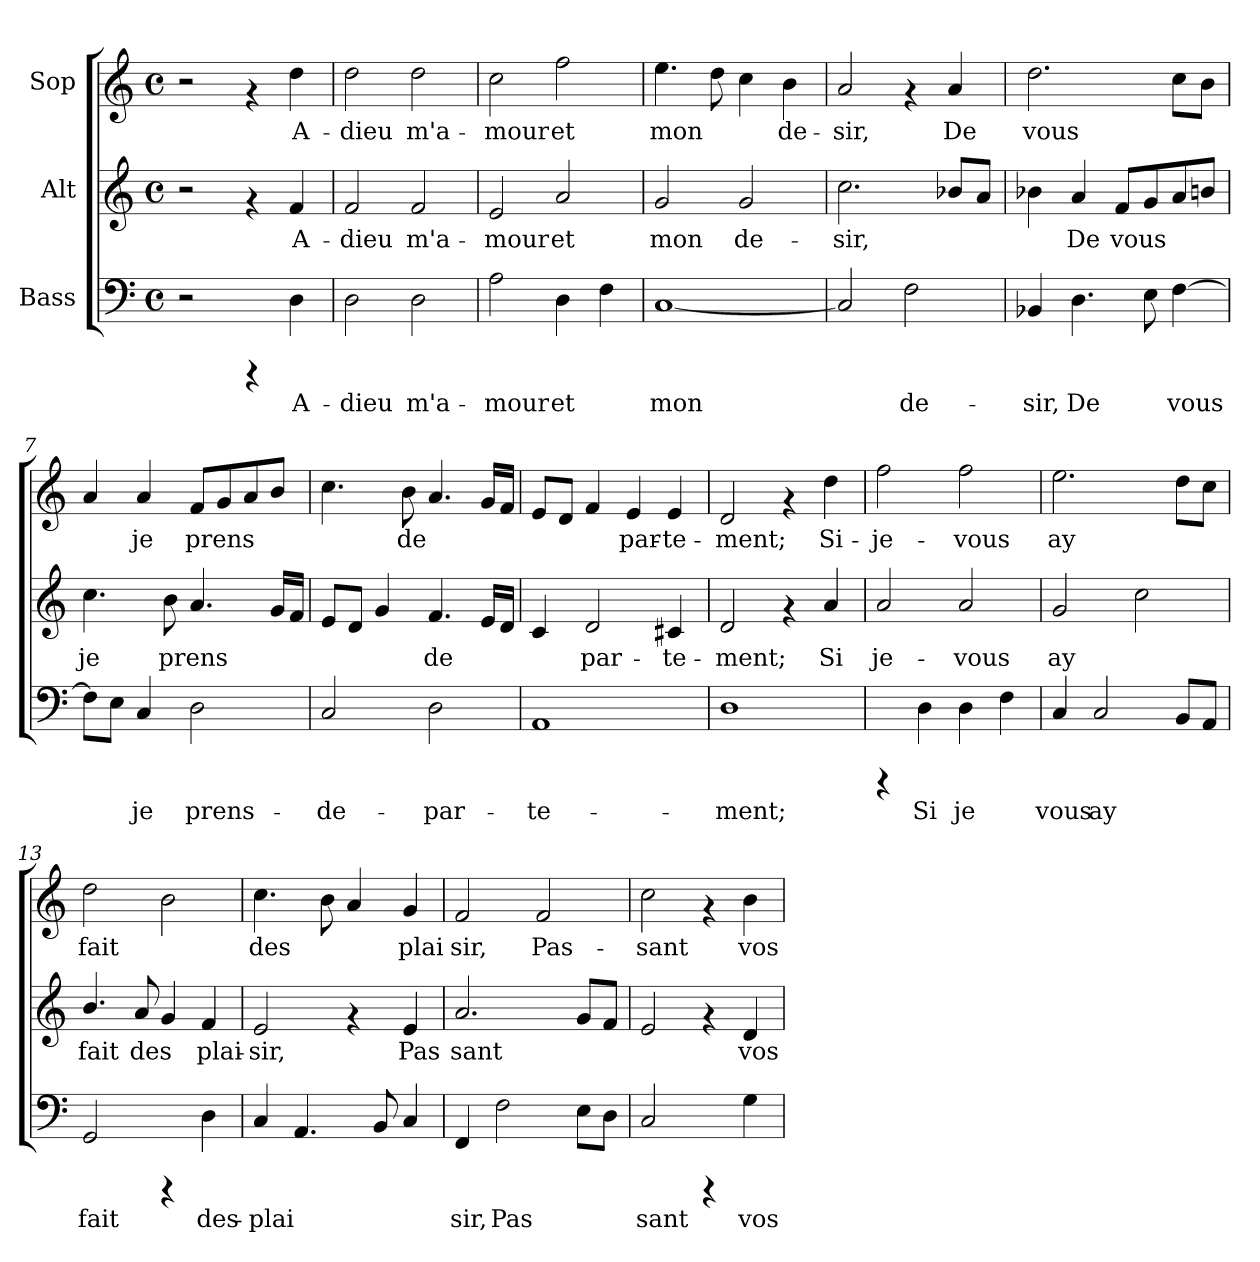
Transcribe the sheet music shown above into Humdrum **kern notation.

**kern	**text	**kern	**text	**kern	**text
*part3	*part3	*part2	*part2	*part1	*part1
*staff3	*staff3	*staff2	*staff2	*staff1	*staff1
*I"Bass	*	*I"Alt	*	*I"Sop	*
!!LO:PB:g=z
*stria5	*	*stria5	*	*stria5	*
*clefF4	*	*clefG2	*	*clefG2	*
*k[]	*	*k[]	*	*k[]	*
*C:	*	*C:	*	*C:	*
*M4/4	*	*M4/4	*	*M4/4	*
*met(c)	*	*met(c)	*	*met(c)	*
=1	=1	=1	=1	=1	=1
2r	.	2r	.	2r	.
4rCCC	.	4rf	.	4rf	.
!	!LO:LY:b:cj	!	!LO:LY:b:cj	!	!LO:LY:b:cj
4D\	A-	4f/	A-	4dd\	A-
=2	=2	=2	=2	=2	=2
!	!LO:LY:b:cj	!	!LO:LY:b:cj	!	!LO:LY:b:cj
2D\	-dieu	2f/	-dieu	2dd\	-dieu
!	!LO:LY:b:cj	!	!LO:LY:b:cj	!	!LO:LY:b:cj
2D\	m'a-	2f/	m'a-	2dd\	m'a-
=3	=3	=3	=3	=3	=3
!	!LO:LY:b:cj	!	!LO:LY:b:cj	!	!LO:LY:b:cj
2A\	-mour	2e/	-mour	2cc\	-mour
!	!LO:LY:b:cj	!	!LO:LY:b:cj	!	!LO:LY:b:cj
4D\	et-	2a/	et	2ff\	et
!	!LO:LY:b:cj	!	!	!	!
4F\	--	.	.	.	.
=4	=4	=4	=4	=4	=4
!	!LO:LY:b:cj	!	!LO:LY:b:cj	!	!LO:LY:b:cj
[<1C	-mon	2g/	mon	4.ee\	mon-
!	!	!	!	!	!LO:LY:b:cj
.	.	.	.	8dd\	--
!	!	!	!LO:LY:b:cj	!	!LO:LY:b:cj
.	.	2g/	de-	4cc\	--
!	!	!	!	!	!LO:LY:b:cj
.	.	.	.	4b\	-de-
=5	=5	=5	=5	=5	=5
!	!LO:LY:b:cj	!	!LO:LY:b:cj	!	!LO:LY:b:cj
2C/]	.	2.cc\	-sir,-	2a/	-sir,
!	!LO:LY:b:cj	!	!	!	!
2F\	de-	.	.	4rf	.
!	!	!	!LO:LY:b:cj	!	!LO:LY:b:cj
.	.	8b-X/L	--	4a/	De
!	!	!	!LO:LY:b:cj	!	!
.	.	8a/J	--	.	.
!!LO:LB:g=z
=6	=6	=6	=6	=6	=6
!	!LO:LY:b:cj	!	!LO:LY:b:cj	!	!LO:LY:b:cj
4BB-X/	-sir,	4b-X\	--	2.dd\	vous-
!	!LO:LY:b:cj	!	!LO:LY:b:cj	!	!
4.D\	De	4a/	-De	.	.
!	!	!	!LO:LY:b:cj	!	!
.	.	8f/L	vous-	.	.
!	!LO:LY:b:cj	!	!LO:LY:b:cj	!	!
8E\	.	8g/	--	.	.
!	!LO:LY:b:cj	!	!LO:LY:b:cj	!	!LO:LY:b:cj
[>4F\	vous-	8a/	--	8cc\L	--
!	!	!	!LO:LY:b:cj	!	!LO:LY:b:cj
.	.	8bn/J	--	8b\J	--
=7	=7	=7	=7	=7	=7
!	!LO:LY:b:cj	!	!LO:LY:b:cj	!	!LO:LY:b:cj
8F\L]	--	4.cc\	-je	4a/	--
!	!LO:LY:b:cj	!	!	!	!
8E\J	--	.	.	.	.
!	!LO:LY:b:cj	!	!	!	!LO:LY:b:cj
4C/	-je	.	.	4a/	-je
!	!	!	!LO:LY:b:cj	!	!
.	.	8b\	prens-	.	.
!	!LO:LY:b:cj	!	!LO:LY:b:cj	!	!LO:LY:b:cj
2D\	prens-	4.a/	--	8f/L	prens-
!	!	!	!	!	!LO:LY:b:cj
.	.	.	.	8g/	--
!	!	!	!	!	!LO:LY:b:cj
.	.	.	.	8a/	--
!	!	!	!LO:LY:b:cj	!	!LO:LY:b:cj
.	.	16g/L	--	8b/J	--
!	!	!	!LO:LY:b:cj	!	!
.	.	16f/J	--	.	.
=8	=8	=8	=8	=8	=8
!	!LO:LY:b:cj	!	!LO:LY:b:cj	!	!LO:LY:b:cj
2C/	-de-	8e/L	--	4.cc\	--
!	!	!	!LO:LY:b:cj	!	!
.	.	8d/J	--	.	.
!	!	!	!LO:LY:b:cj	!	!
.	.	4g/	--	.	.
!	!	!	!	!	!LO:LY:b:cj
.	.	.	.	8b\	-de-
!	!LO:LY:b:cj	!	!LO:LY:b:cj	!	!LO:LY:b:cj
2D\	-par-	4.f/	-de-	4.a/	--
!	!	!	!LO:LY:b:cj	!	!LO:LY:b:cj
.	.	16e/L	--	16g/L	--
!	!	!	!LO:LY:b:cj	!	!LO:LY:b:cj
.	.	16d/J	--	16f/J	--
=9	=9	=9	=9	=9	=9
!	!LO:LY:b:cj	!	!LO:LY:b:cj	!	!LO:LY:b:cj
1AA	-te-	4c/	--	8e/L	--
!	!	!	!	!	!LO:LY:b:cj
.	.	.	.	8d/J	--
!	!	!	!LO:LY:b:cj	!	!LO:LY:b:cj
.	.	2d/	-par-	4f/	--
!	!	!	!	!	!LO:LY:b:cj
.	.	.	.	4e/	-par-
!	!	!	!LO:LY:b:cj	!	!LO:LY:b:cj
.	.	4c#X/	-te-	4e/	-te-
!!LO:LB:g=z
=10	=10	=10	=10	=10	=10
!	!LO:LY:b:cj	!	!LO:LY:b:cj	!	!LO:LY:b:cj
1D	-ment;	2d/	-ment;	2d/	-ment;
.	.	4rf	.	4rf	.
!	!	!	!LO:LY:b:cj	!	!LO:LY:b:cj
.	.	4a/	Si	4dd\	Si-
=11	=11	=11	=11	=11	=11
!	!	!	!LO:LY:b:cj	!	!LO:LY:b:cj
4rCCC	.	2a/	je-	2ff\	-je-
!	!LO:LY:b:cj	!	!	!	!
4D\	Si	.	.	.	.
!	!LO:LY:b:cj	!	!LO:LY:b:cj	!	!LO:LY:b:cj
4D\	je-	2a/	-vous	2ff\	-vous
!	!LO:LY:b:cj	!	!	!	!
4F\	--	.	.	.	.
=12	=12	=12	=12	=12	=12
!	!LO:LY:b:cj	!	!LO:LY:b:cj	!	!LO:LY:b:cj
4C/	-vous	2g/	ay-	2.ee\	ay-
!	!LO:LY:b:cj	!	!	!	!
2C/	ay-	.	.	.	.
!	!	!	!LO:LY:b:cj	!	!
.	.	2cc\	--	.	.
!	!LO:LY:b:cj	!	!	!	!LO:LY:b:cj
8BB/L	--	.	.	8dd\L	--
!	!LO:LY:b:cj	!	!	!	!LO:LY:b:cj
8AA/J	--	.	.	8cc\J	--
=13	=13	=13	=13	=13	=13
!	!LO:LY:b:cj	!	!LO:LY:b:cj	!	!LO:LY:b:cj
2GG/	-fait	4.b/	-fait	2dd\	-fait-
!	!	!	!LO:LY:b:cj	!	!
.	.	8a/	des-	.	.
!	!	!	!LO:LY:b:cj	!	!LO:LY:b:cj
4rCCC	.	4g/	--	2b\	--
!	!LO:LY:b:cj	!	!LO:LY:b:cj	!	!
4D\	des-	4f/	-plai-	.	.
=14	=14	=14	=14	=14	=14
!	!LO:LY:b:cj	!	!LO:LY:b:cj	!	!LO:LY:b:cj
4C/	-plai-	2e/	-sir,	4.cc\	-des-
!	!LO:LY:b:cj	!	!	!	!
4.AA/	--	.	.	.	.
!	!	!	!	!	!LO:LY:b:cj
.	.	.	.	8b\	--
!	!	!	!	!	!LO:LY:b:cj
.	.	4rf	.	4a/	--
!	!LO:LY:b:cj	!	!	!	!
8BB/	--	.	.	.	.
!	!LO:LY:b:cj	!	!LO:LY:b:cj	!	!LO:LY:b:cj
4C/	--	4e/	Pas	4g/	-plai
!!LO:PB:g=z
=15	=15	=15	=15	=15	=15
!	!LO:LY:b:cj	!	!LO:LY:b:cj	!	!LO:LY:b:cj
4FF/	-sir,	2.a/	sant-	2f/	sir,
!	!LO:LY:b:cj	!	!	!	!
2F\	Pas-	.	.	.	.
!	!	!	!	!	!LO:LY:b:cj
.	.	.	.	2f/	Pas-
!	!LO:LY:b:cj	!	!LO:LY:b:cj	!	!
8E\L	--	8g/L	--	.	.
!	!LO:LY:b:cj	!	!LO:LY:b:cj	!	!
8D\J	--	8f/J	--	.	.
=16	=16	=16	=16	=16	=16
!	!LO:LY:b:cj	!	!LO:LY:b:cj	!	!LO:LY:b:cj
2C/	-sant	2e/	--	2cc\	-sant
4rCCC	.	4rf	.	4rf	.
!	!LO:LY:b:cj	!	!LO:LY:b:cj	!	!LO:LY:b:cj
4G\	vos-	4d/	-vos-	4b\	vos-
=	=	=	=	=	=
*-	*-	*-	*-	*-	*-
